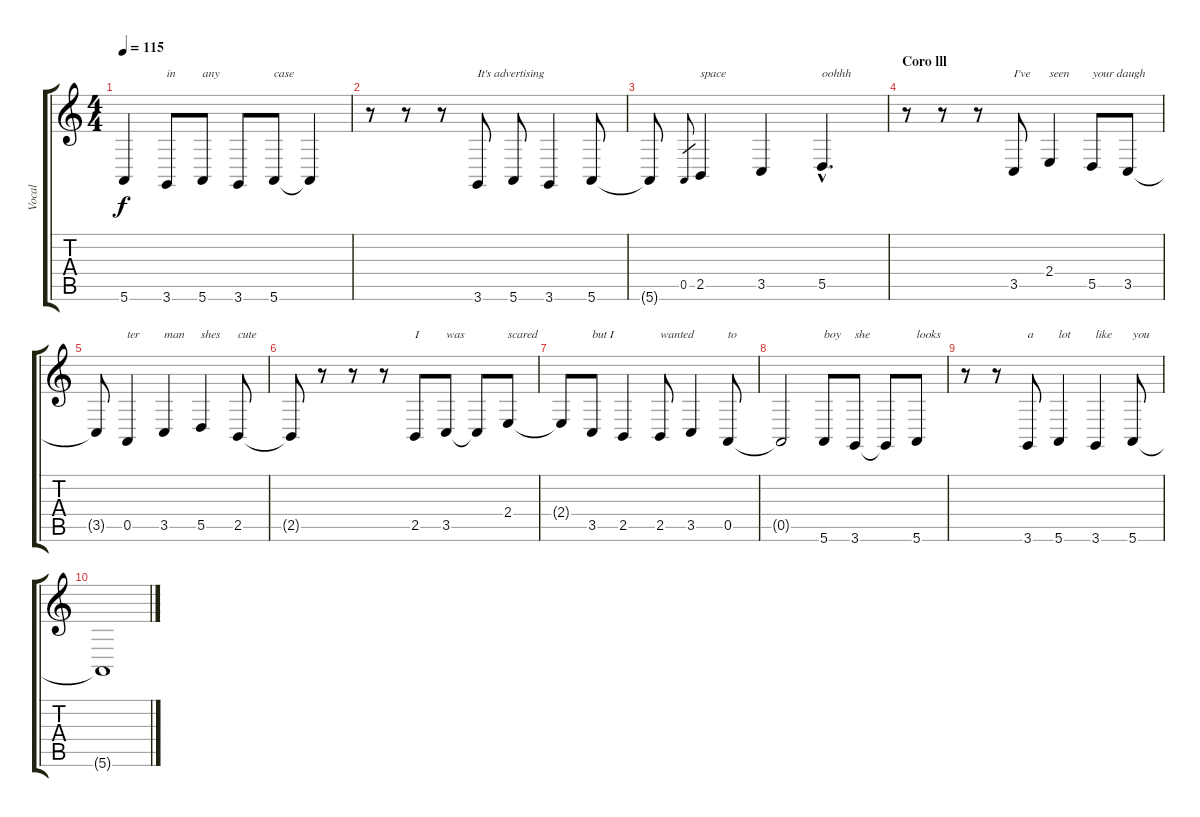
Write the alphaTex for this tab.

\track ("Vocal" "Vocal") {instrument acousticgrandpiano}
\staff {score tabs}
\tuning (E4 B3 G3 D3 A2 E2) {hide}
\ts (4 4)
\tempo 115
\clef g2
\ks c
5.6{t}.4{dy f} 3.6.8{txt "in "} 5.6.8{txt "any"} 3.6.8 5.6.8{txt "case"} 5.6{t}.4 |
r.8 r.8 r.8 3.6.8{txt "It's advertising"} 5.6.8 3.6.4 5.6.8 |
5.6{t}.8 0.5.8{gr} 2.5.4{txt "space"} 3.5.4 5.5{hac}.4{d txt "oohhh"} |
\section ("" "Coro lll")
r.8 r.8 r.8 3.5.8{txt "I've"} 2.4.4{txt "seen"} 5.5.8{txt "your daugh"} 3.5.8 |
3.5{t}.8 0.5.4{txt "ter"} 3.5.4{txt "man"} 5.5.4{txt "shes"} 2.5.8{txt "cute"} |
2.5{t}.8 r.8 r.8 r.8 2.5.8{txt "I"} 3.5.8{txt "was"} 3.5{t}.8 2.4.8{txt "scared"} |
2.4{t}.8 3.5.8{txt "but I"} 2.5.4 2.5.8{txt "wanted"} 3.5.4 0.5.8{txt "to"} |
0.5{t}.2 5.6.8{txt "boy"} 3.6.8{txt "she"} 3.6{t}.8 5.6.8{txt "looks"} |
r.8 r.8 3.6.8{txt "a"} 5.6.4{txt "lot"} 3.6.4{txt "like"} 5.6.8{txt "you"} |
5.6{t}.1
